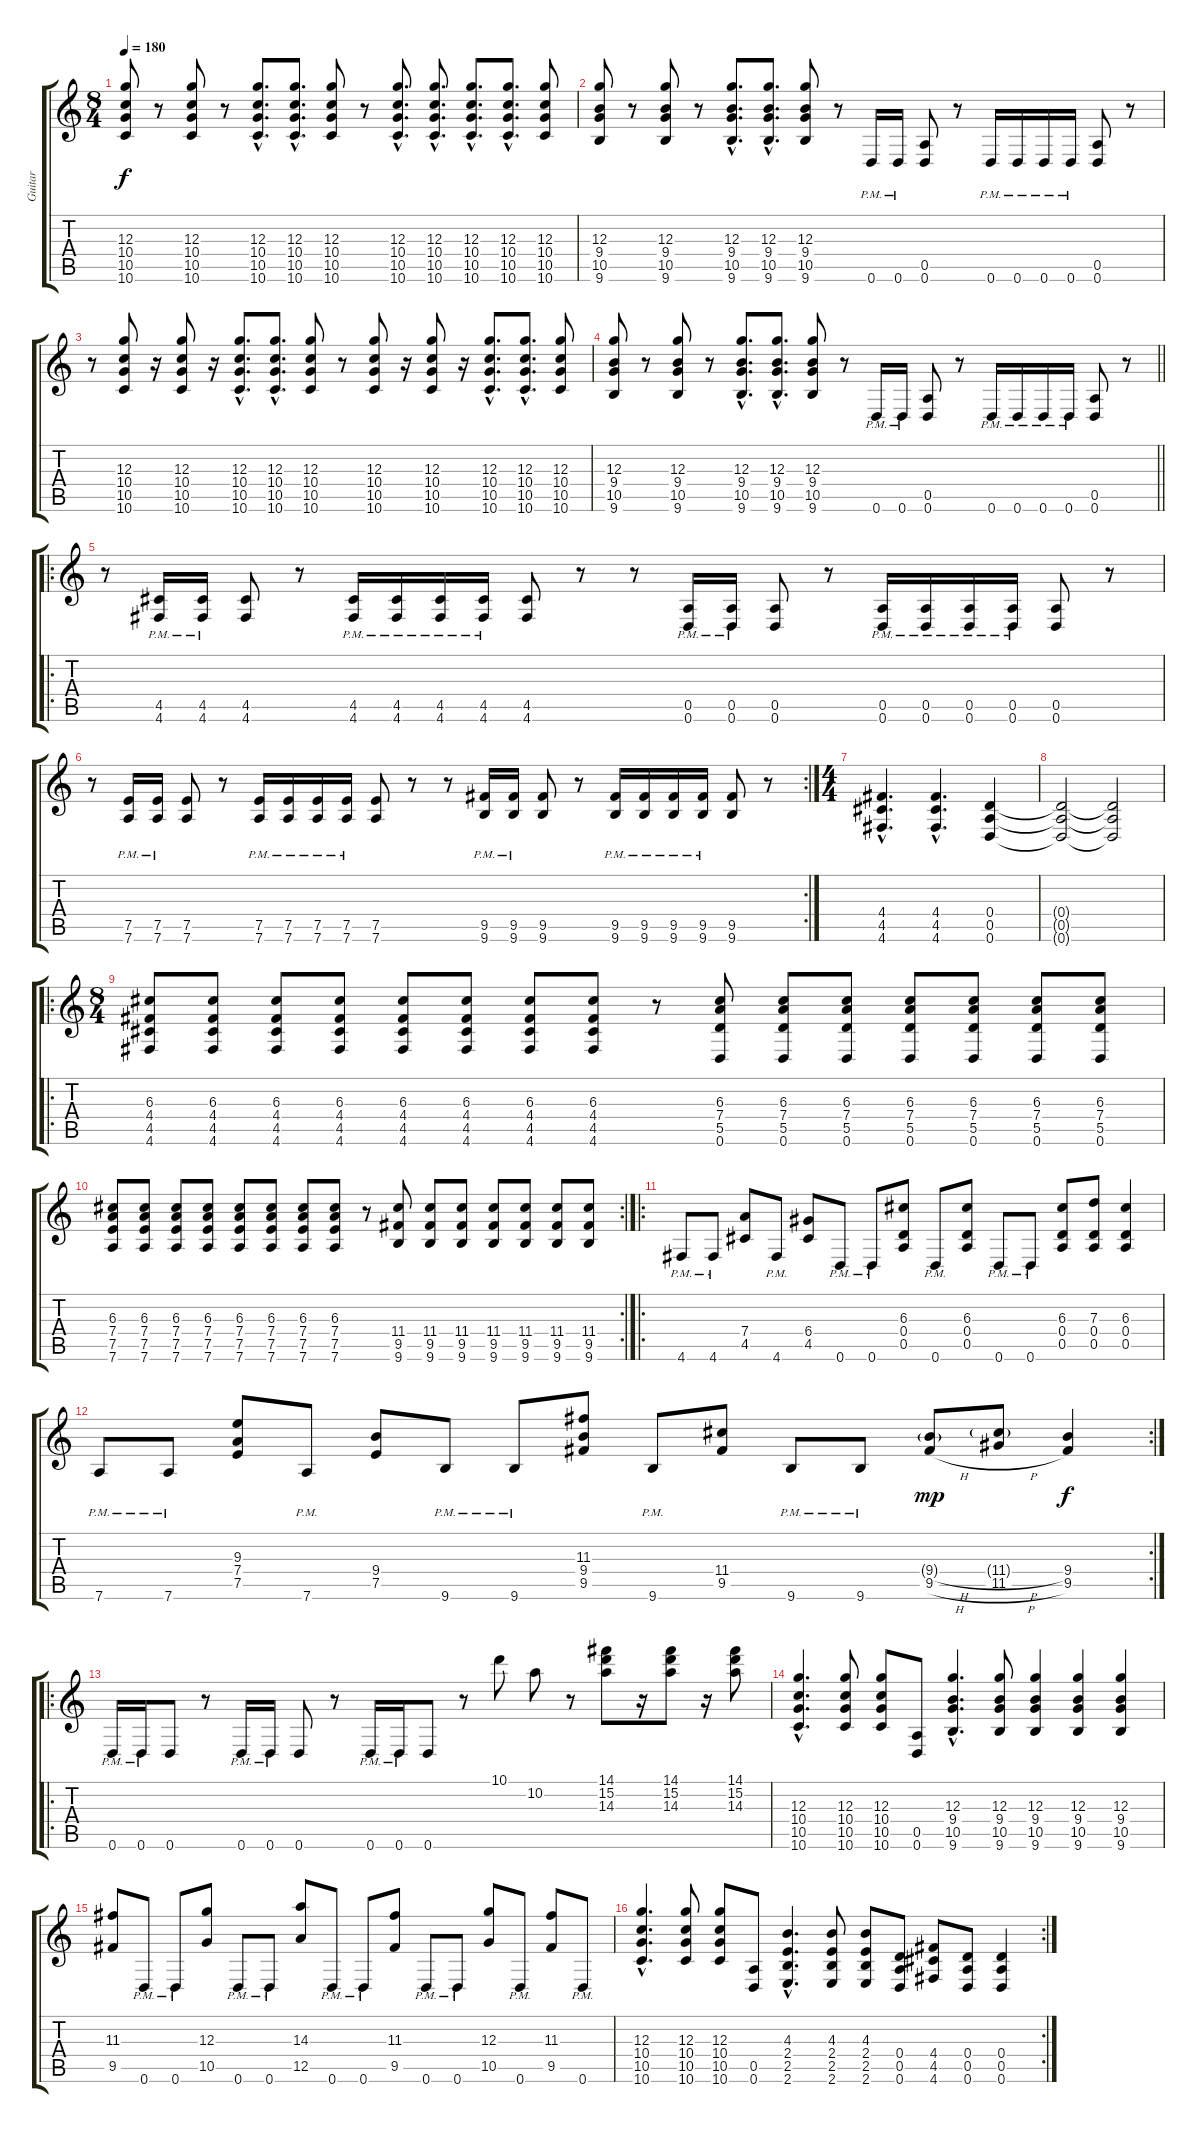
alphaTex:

\track ("Guitar" "Guitar") {instrument distortionguitar}
\staff {score tabs}
\tuning (E4 B3 G3 D3 A2 D2) {hide}
\ts (8 4)
\tempo 180
\clef g2
\ks c
(12.3 10.4 10.5 10.6).8{dy f} r.8 (12.3 10.4 10.5 10.6).8 r.8 (12.3{hac} 10.4{hac} 10.5{hac} 10.6{hac}).8{d} (12.3{hac} 10.4{hac} 10.5{hac} 10.6{hac}).8{d} (12.3 10.4 10.5 10.6).8 r.8 (12.3{hac} 10.4{hac} 10.5{hac} 10.6{hac}).8{d} (12.3{hac} 10.4{hac} 10.5{hac} 10.6{hac}).8{d} (12.3{hac} 10.4{hac} 10.5{hac} 10.6{hac}).8{d} (12.3{hac} 10.4{hac} 10.5{hac} 10.6{hac}).8{d} (12.3 10.4 10.5 10.6).8 |
(12.3 9.4 10.5 9.6).8 r.8 (12.3 9.4 10.5 9.6).8 r.8 (12.3{hac} 9.4{hac} 10.5{hac} 9.6{hac}).8{d} (12.3{hac} 9.4{hac} 10.5{hac} 9.6{hac}).8{d} (12.3 9.4 10.5 9.6).8 r.8 0.6{pm}.16 0.6{pm}.16 (0.5 0.6).8 r.8 0.6{pm}.16 0.6{pm}.16 0.6{pm}.16 0.6{pm}.16 (0.5 0.6).8 r.8 |
r.8 (12.3 10.4 10.5 10.6).8 r.16 (12.3 10.4 10.5 10.6).8 r.16 (12.3{hac} 10.4{hac} 10.5{hac} 10.6{hac}).8{d} (12.3{hac} 10.4{hac} 10.5{hac} 10.6{hac}).8{d} (12.3 10.4 10.5 10.6).8 r.8 (12.3 10.4 10.5 10.6).8 r.16 (12.3 10.4 10.5 10.6).8 r.16 (12.3{hac} 10.4{hac} 10.5{hac} 10.6{hac}).8{d} (12.3{hac} 10.4{hac} 10.5{hac} 10.6{hac}).8{d} (12.3 10.4 10.5 10.6).8 |
\barLineRight lightlight
(12.3 9.4 10.5 9.6).8 r.8 (12.3 9.4 10.5 9.6).8 r.8 (12.3{hac} 9.4{hac} 10.5{hac} 9.6{hac}).8{d} (12.3{hac} 9.4{hac} 10.5{hac} 9.6{hac}).8{d} (12.3 9.4 10.5 9.6).8 r.8 0.6{pm}.16 0.6{pm}.16 (0.5 0.6).8 r.8 0.6{pm}.16 0.6{pm}.16 0.6{pm}.16 0.6{pm}.16 (0.5 0.6).8 r.8 |
\ro
r.8 (4.5 4.6{pm}).16 (4.5 4.6{pm}).16 (4.5 4.6).8 r.8 (4.5 4.6{pm}).16 (4.5 4.6{pm}).16 (4.5 4.6{pm}).16 (4.5 4.6{pm}).16 (4.5 4.6).8 r.8 r.8 (0.5 0.6{pm}).16 (0.5 0.6{pm}).16 (0.5 0.6).8 r.8 (0.5 0.6{pm}).16 (0.5 0.6{pm}).16 (0.5 0.6{pm}).16 (0.5 0.6{pm}).16 (0.5 0.6).8 r.8 |
\rc 2
r.8 (7.5 7.6{pm}).16 (7.5 7.6{pm}).16 (7.5 7.6).8 r.8 (7.5 7.6{pm}).16 (7.5 7.6{pm}).16 (7.5 7.6{pm}).16 (7.5 7.6{pm}).16 (7.5 7.6).8 r.8 r.8 (9.5 9.6{pm}).16 (9.5 9.6{pm}).16 (9.5 9.6).8 r.8 (9.5 9.6{pm}).16 (9.5 9.6{pm}).16 (9.5 9.6{pm}).16 (9.5 9.6{pm}).16 (9.5 9.6).8 r.8 |
\ts (4 4)
(4.4{hac} 4.5{hac} 4.6{hac}).4{d} (4.4{hac} 4.5{hac} 4.6{hac}).4{d} (0.4 0.5 0.6).4 |
(0.4{t} 0.5{t} 0.6{t}).2 (0.4{t} 0.5{t} 0.6{t}).2 |
\ro
\ts (8 4)
(6.3 4.4 4.5 4.6).8 (6.3 4.4 4.5 4.6).8 (6.3 4.4 4.5 4.6).8 (6.3 4.4 4.5 4.6).8 (6.3 4.4 4.5 4.6).8 (6.3 4.4 4.5 4.6).8 (6.3 4.4 4.5 4.6).8 (6.3 4.4 4.5 4.6).8 r.8 (6.3 7.4 5.5 0.6).8 (6.3 7.4 5.5 0.6).8 (6.3 7.4 5.5 0.6).8 (6.3 7.4 5.5 0.6).8 (6.3 7.4 5.5 0.6).8 (6.3 7.4 5.5 0.6).8 (6.3 7.4 5.5 0.6).8 |
\rc 2
(6.3 7.4 7.5 7.6).8 (6.3 7.4 7.5 7.6).8 (6.3 7.4 7.5 7.6).8 (6.3 7.4 7.5 7.6).8 (6.3 7.4 7.5 7.6).8 (6.3 7.4 7.5 7.6).8 (6.3 7.4 7.5 7.6).8 (6.3 7.4 7.5 7.6).8 r.8 (11.4 9.5 9.6).8 (11.4 9.5 9.6).8 (11.4 9.5 9.6).8 (11.4 9.5 9.6).8 (11.4 9.5 9.6).8 (11.4 9.5 9.6).8 (11.4 9.5 9.6).8 |
\ro
4.6{pm}.8 4.6{pm}.8 (7.4 4.5).8 4.6{pm}.8 (6.4 4.5).8 0.6{pm}.8 0.6{pm}.8 (6.3 0.4 0.5).8 0.6{pm}.8 (6.3 0.4 0.5).8 0.6{pm}.8 0.6{pm}.8 (6.3 0.4 0.5).8 (7.3 0.4 0.5).8 (6.3 0.4 0.5).4 |
\rc 2
7.6{pm}.8 7.6{pm}.8 (9.3 7.4 7.5).8 7.6{pm}.8 (9.4 7.5).8 9.6{pm}.8 9.6{pm}.8 (11.3 9.4 9.5).8 9.6{pm}.8 (11.4 9.5).8 9.6{pm}.8 9.6{pm}.8 (9.4{h g} 9.5{h}).8{dy mp} (11.4{h g} 11.5{h}).8 (9.4 9.5).4{dy f} |
\ro
0.6{pm}.16 0.6{pm}.16 0.6.8 r.8 0.6{pm}.16 0.6{pm}.16 0.6.8 r.8 0.6{pm}.16 0.6{pm}.16 0.6.8 r.8 10.1.8 10.2.8 r.8 (14.1 15.2 14.3).8 r.16 (14.1 15.2 14.3).8 r.16 (14.1 15.2 14.3).8 |
(12.3{hac} 10.4{hac} 10.5{hac} 10.6{hac}).4{d} (12.3 10.4 10.5 10.6).8 (12.3 10.4 10.5 10.6).8 (0.5 0.6).8 (12.3{hac} 9.4{hac} 10.5{hac} 9.6{hac}).4{d} (12.3 9.4 10.5 9.6).8 (12.3 9.4 10.5 9.6).4 (12.3 9.4 10.5 9.6).4 (12.3 9.4 10.5 9.6).4 |
(11.3 9.5).8 0.6{pm}.8 0.6{pm}.8 (12.3 10.5).8 0.6{pm}.8 0.6{pm}.8 (14.3 12.5).8 0.6{pm}.8 0.6{pm}.8 (11.3 9.5).8 0.6{pm}.8 0.6{pm}.8 (12.3 10.5).8 0.6{pm}.8 (11.3 9.5).8 0.6{pm}.8 |
\rc 2
(12.3{hac} 10.4{hac} 10.5{hac} 10.6{hac}).4{d} (12.3 10.4 10.5 10.6).8 (12.3 10.4 10.5 10.6).8 (0.5 0.6).8 (4.3{hac} 2.4{hac} 2.5{hac} 2.6{hac}).4{d} (4.3 2.4 2.5 2.6).8 (4.3 2.4 2.5 2.6).8 (0.4 0.5 0.6).8 (4.4 4.5 4.6).8 (0.4 0.5 0.6).8 (0.4 0.5 0.6).4
